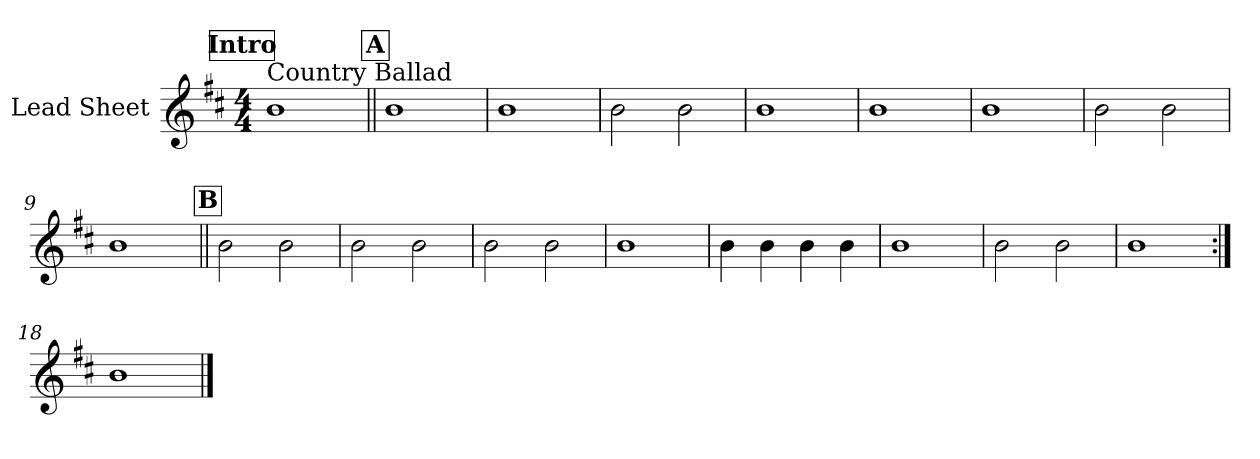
**kern
*part1
*staff1
*I"Lead Sheet
*clefG2
*k[f#c#]
*D:
*M4/4
*MM75
!!LO:REH:place=s1:a:fs=14:t=Intro
=1
!LO:TX:a:t=Country Ballad
1b
!!LO:LB:g=z
!!LO:REH:place=s1:a:fs=14:t=A
=2||
1b
=3
1b
=4
2b\
2b\
=5
1b
!!LO:LB:g=z
=6
1b
=7
1b
=8
2b\
2b\
=9
1b
!!LO:LB:g=z
!!LO:REH:place=s1:a:fs=14:t=B
=10||
2b\
2b\
=11
2b\
2b\
=12
2b\
2b\
=13
1b
!!LO:LB:g=z
=14
4b\
4b\
4b\
4b\
=15
1b
=16
2b\
2b\
=17
1b
!!LO:LB:g=z
=18:|!
1b
==
*-
